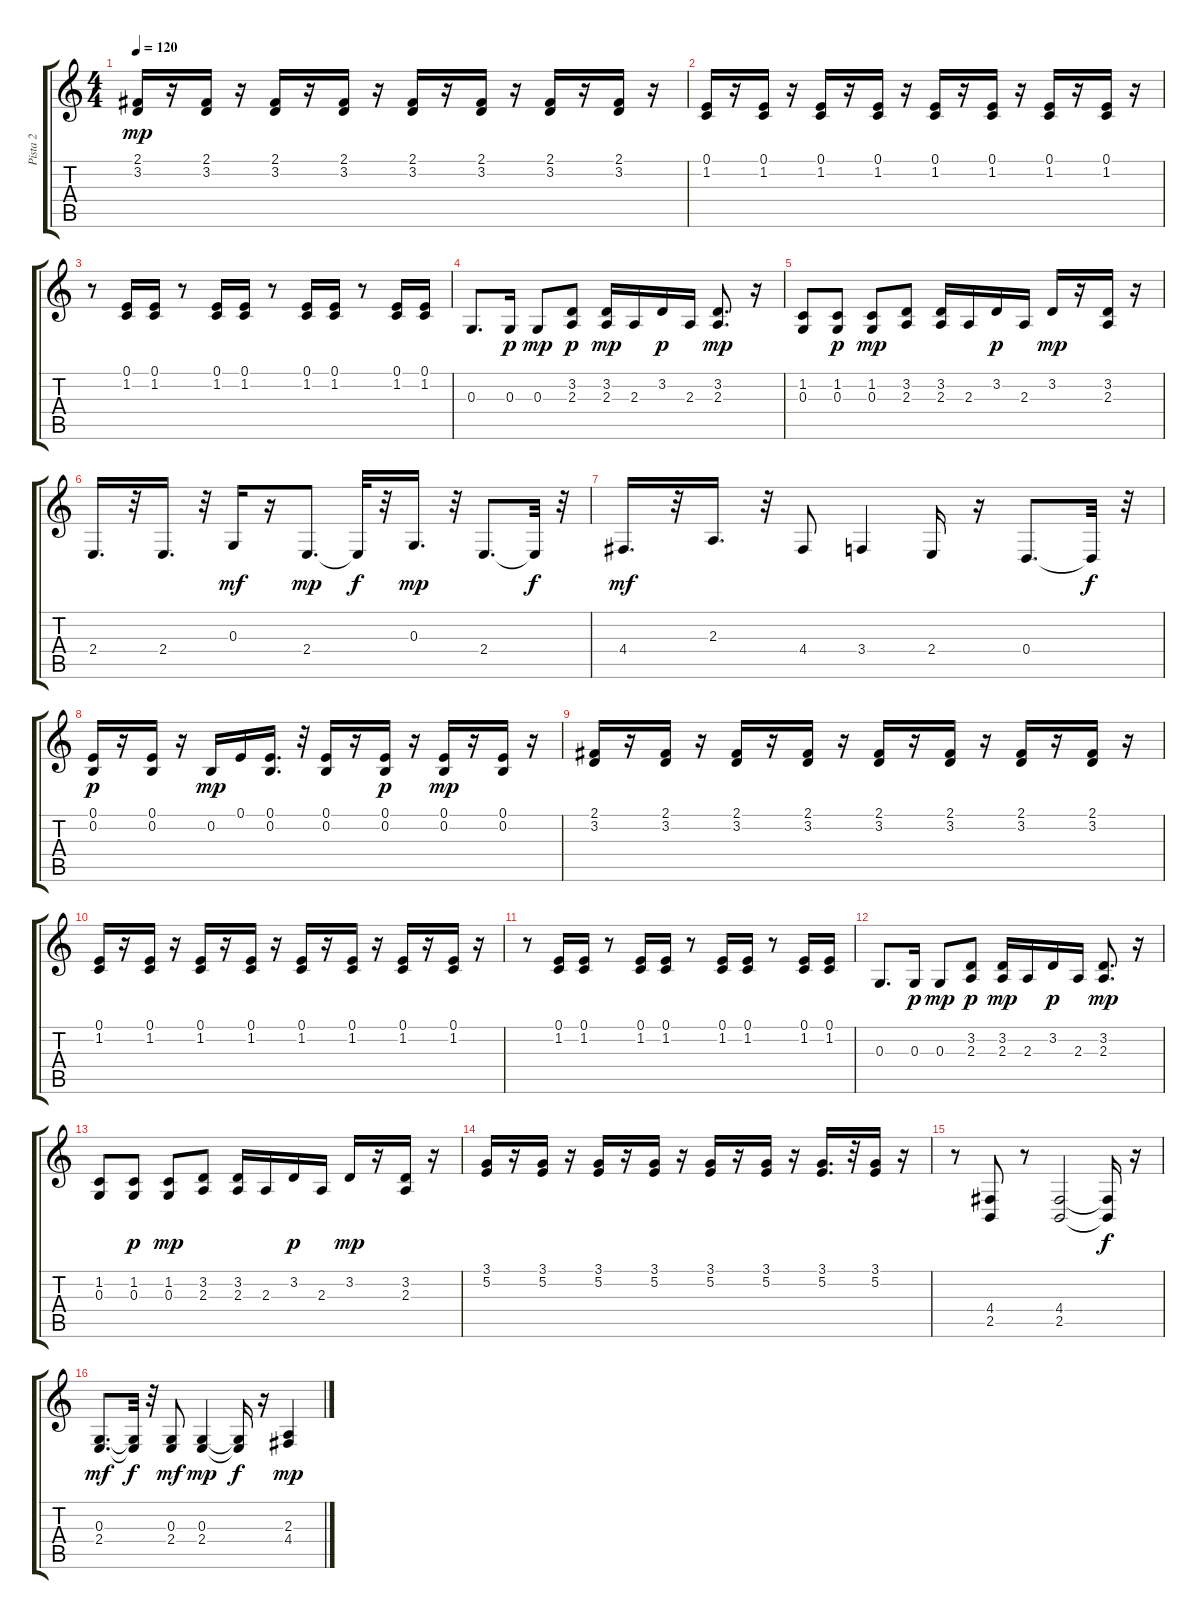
\track ("Pista 2" "Pista 2") {instrument lead2sawtooth}
\staff {score tabs}
\tuning (E4 B3 G3 D3 A2 E2) {hide}
\ts (4 4)
\tempo 120
\clef g2
\ks c
(2.1 3.2).16{dy mp} r.16 (2.1 3.2).16 r.16 (2.1 3.2).16 r.16 (2.1 3.2).16 r.16 (2.1 3.2).16 r.16 (2.1 3.2).16 r.16 (2.1 3.2).16 r.16 (2.1 3.2).16 r.16 |
(0.1 1.2).16 r.16 (0.1 1.2).16 r.16 (0.1 1.2).16 r.16 (0.1 1.2).16 r.16 (0.1 1.2).16 r.16 (0.1 1.2).16 r.16 (0.1 1.2).16 r.16 (0.1 1.2).16 r.16 |
r.8 (0.1 1.2).16 (0.1 1.2).16 r.8 (0.1 1.2).16 (0.1 1.2).16 r.8 (0.1 1.2).16 (0.1 1.2).16 r.8 (0.1 1.2).16 (0.1 1.2).16 |
0.3.8{d} 0.3.16{dy p} 0.3.8{dy mp} (3.2 2.3).8{dy p} (3.2 2.3).16{dy mp} 2.3.16 3.2.16{dy p} 2.3.16 (3.2 2.3).8{d dy mp} r.16 |
(1.2 0.3).8 (1.2 0.3).8{dy p} (1.2 0.3).8{dy mp} (3.2 2.3).8 (3.2 2.3).16 2.3.16 3.2.16{dy p} 2.3.16 3.2.16{dy mp} r.16 (3.2 2.3).16 r.16 |
2.4.16{d} r.32 2.4.16{d} r.32 0.3.16{dy mf} r.16 2.4.8{d dy mp} 2.4{t}.32{dy f} r.32 0.3.16{d dy mp} r.32 2.4.8{d} 2.4{t}.32{dy f} r.32 |
4.4.16{d dy mf} r.32 2.3.16{d} r.32 4.4.8 3.4.4 2.4.16 r.16 0.4.8{d} 0.4{t}.32{dy f} r.32 |
(0.1 0.2).16{dy p} r.16 (0.1 0.2).16 r.16 0.2.16{dy mp} 0.1.16 (0.1 0.2).16{d} r.32 (0.1 0.2).16 r.16 (0.1 0.2).16{dy p} r.16 (0.1 0.2).16{dy mp} r.16 (0.1 0.2).16 r.16 |
(2.1 3.2).16 r.16 (2.1 3.2).16 r.16 (2.1 3.2).16 r.16 (2.1 3.2).16 r.16 (2.1 3.2).16 r.16 (2.1 3.2).16 r.16 (2.1 3.2).16 r.16 (2.1 3.2).16 r.16 |
(0.1 1.2).16 r.16 (0.1 1.2).16 r.16 (0.1 1.2).16 r.16 (0.1 1.2).16 r.16 (0.1 1.2).16 r.16 (0.1 1.2).16 r.16 (0.1 1.2).16 r.16 (0.1 1.2).16 r.16 |
r.8 (0.1 1.2).16 (0.1 1.2).16 r.8 (0.1 1.2).16 (0.1 1.2).16 r.8 (0.1 1.2).16 (0.1 1.2).16 r.8 (0.1 1.2).16 (0.1 1.2).16 |
0.3.8{d} 0.3.16{dy p} 0.3.8{dy mp} (3.2 2.3).8{dy p} (3.2 2.3).16{dy mp} 2.3.16 3.2.16{dy p} 2.3.16 (3.2 2.3).8{d dy mp} r.16 |
(1.2 0.3).8 (1.2 0.3).8{dy p} (1.2 0.3).8{dy mp} (3.2 2.3).8 (3.2 2.3).16 2.3.16 3.2.16{dy p} 2.3.16 3.2.16{dy mp} r.16 (3.2 2.3).16 r.16 |
(3.1 5.2).16 r.16 (3.1 5.2).16 r.16 (3.1 5.2).16 r.16 (3.1 5.2).16 r.16 (3.1 5.2).16 r.16 (3.1 5.2).16 r.16 (3.1 5.2).16{d} r.32 (3.1 5.2).16 r.16 |
r.8 (4.4 2.5).8 r.8 (4.4 2.5).2 (4.4{t} 2.5{t}).16{dy f} r.16 |
(0.3 2.4).8{d dy mf} (0.3{t} 2.4{t}).32{dy f} r.32 (0.3 2.4).8{dy mf} (0.3 2.4).4{dy mp} (0.3{t} 2.4{t}).16{dy f} r.16 (2.3 4.4).4{dy mp}
